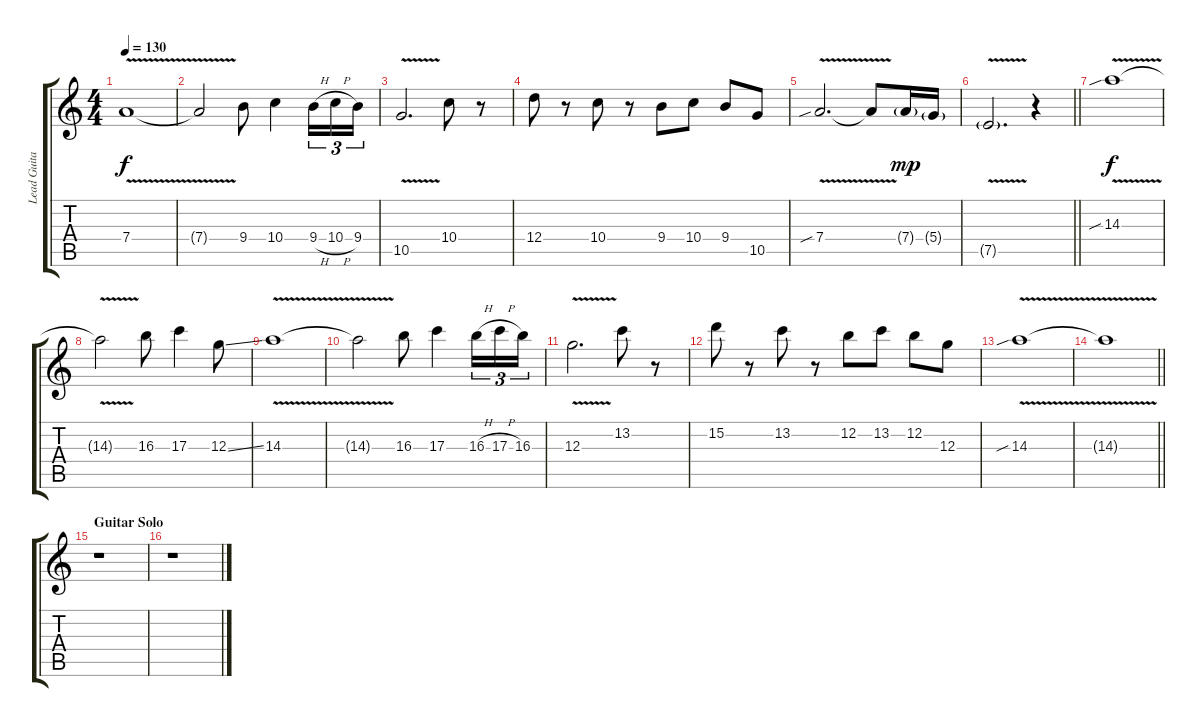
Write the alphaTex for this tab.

\track ("Lead Guitar 2: Tapani Kangas" "Lead Guita") {instrument overdrivenguitar}
\staff {score tabs}
\tuning (E4 B3 G3 D3 A2 E2) {hide}
\ts (4 4)
\tempo 130
\clef g2
\ks aminor
7.4{v}.1{dy f} |
7.4{t}.2 9.4.8 10.4.4 9.4{h}.16{tu (3 2)} 10.4{h}.16{tu (3 2)} 9.4.16{tu (3 2)} |
10.5{v}.2{d} 10.4.8 r.8 |
12.4.8 r.8 10.4.8 r.8 9.4.8 10.4.8 9.4.8 10.5.8 |
7.4{v sib}.2{d} 7.4{t}.8 7.4{g}.16{dy mp} 5.4{g}.16 |
\barLineRight lightlight
7.5{v g}.2{d} r.4 |
14.3{v sib}.1{dy f} |
14.3{t}.2 16.3.8 17.3.4 12.3{ss}.8 |
14.3{v}.1 |
14.3{t}.2 16.3.8 17.3.4 16.3{h}.16{tu (3 2)} 17.3{h}.16{tu (3 2)} 16.3.16{tu (3 2)} |
12.3{v}.2{d} 13.2.8 r.8 |
15.2.8 r.8 13.2.8 r.8 12.2.8 13.2.8 12.2.8 12.3.8 |
14.3{v sib}.1 |
\barLineRight lightlight
14.3{t}.1 |
\section ("" "Guitar Solo")
r.1 |
r.1
